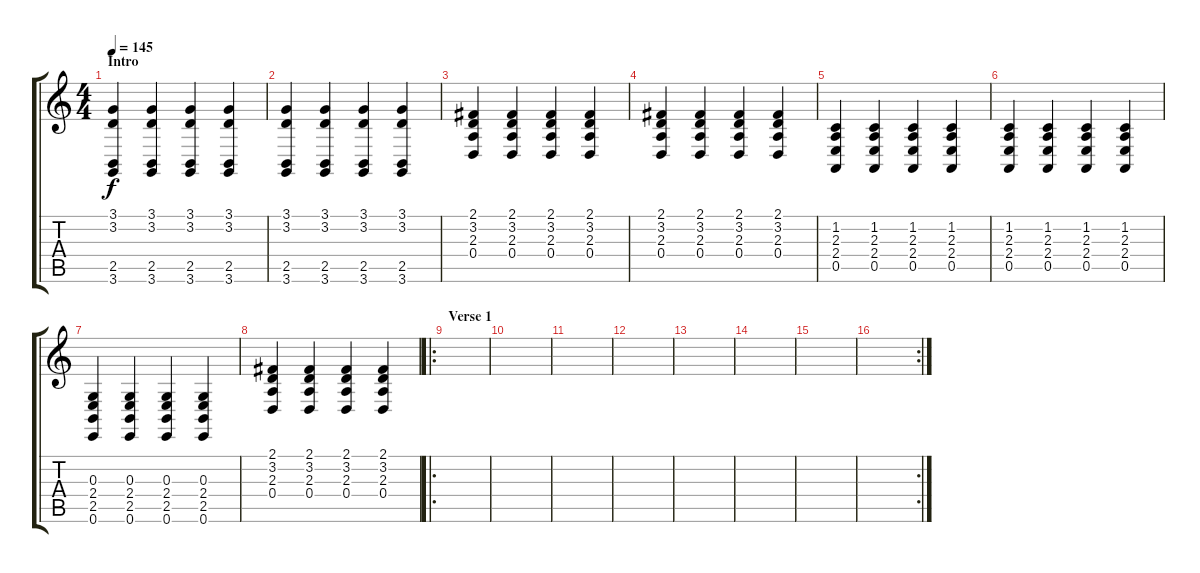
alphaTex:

\track "" {instrument synthbrass1}
\staff {score tabs}
\tuning (E4 B3 G3 D3 A2 E2) {hide}
\ts (4 4)
\section ("" "Intro")
\tempo 145
\clef g2
\ks c
(3.1 3.2 2.5 3.6).4{dy f instrument synthbrass1} (3.1 3.2 2.5 3.6).4 (3.1 3.2 2.5 3.6).4 (3.1 3.2 2.5 3.6).4 |
(3.1 3.2 2.5 3.6).4 (3.1 3.2 2.5 3.6).4 (3.1 3.2 2.5 3.6).4 (3.1 3.2 2.5 3.6).4 |
(2.1 3.2 2.3 0.4).4 (2.1 3.2 2.3 0.4).4 (2.1 3.2 2.3 0.4).4 (2.1 3.2 2.3 0.4).4 |
(2.1 3.2 2.3 0.4).4 (2.1 3.2 2.3 0.4).4 (2.1 3.2 2.3 0.4).4 (2.1 3.2 2.3 0.4).4 |
(1.2 2.3 2.4 0.5).4 (1.2 2.3 2.4 0.5).4 (1.2 2.3 2.4 0.5).4 (1.2 2.3 2.4 0.5).4 |
(1.2 2.3 2.4 0.5).4 (1.2 2.3 2.4 0.5).4 (1.2 2.3 2.4 0.5).4 (1.2 2.3 2.4 0.5).4 |
(0.3 2.4 2.5 0.6).4 (0.3 2.4 2.5 0.6).4 (0.3 2.4 2.5 0.6).4 (0.3 2.4 2.5 0.6).4 |
\section ("" "")
(2.1 3.2 2.3 0.4).4 (2.1 3.2 2.3 0.4).4 (2.1 3.2 2.3 0.4).4 (2.1 3.2 2.3 0.4).4 |
\ro
\section ("" "Verse 1")
|
|
|
|
|
|
|
\rc 2
